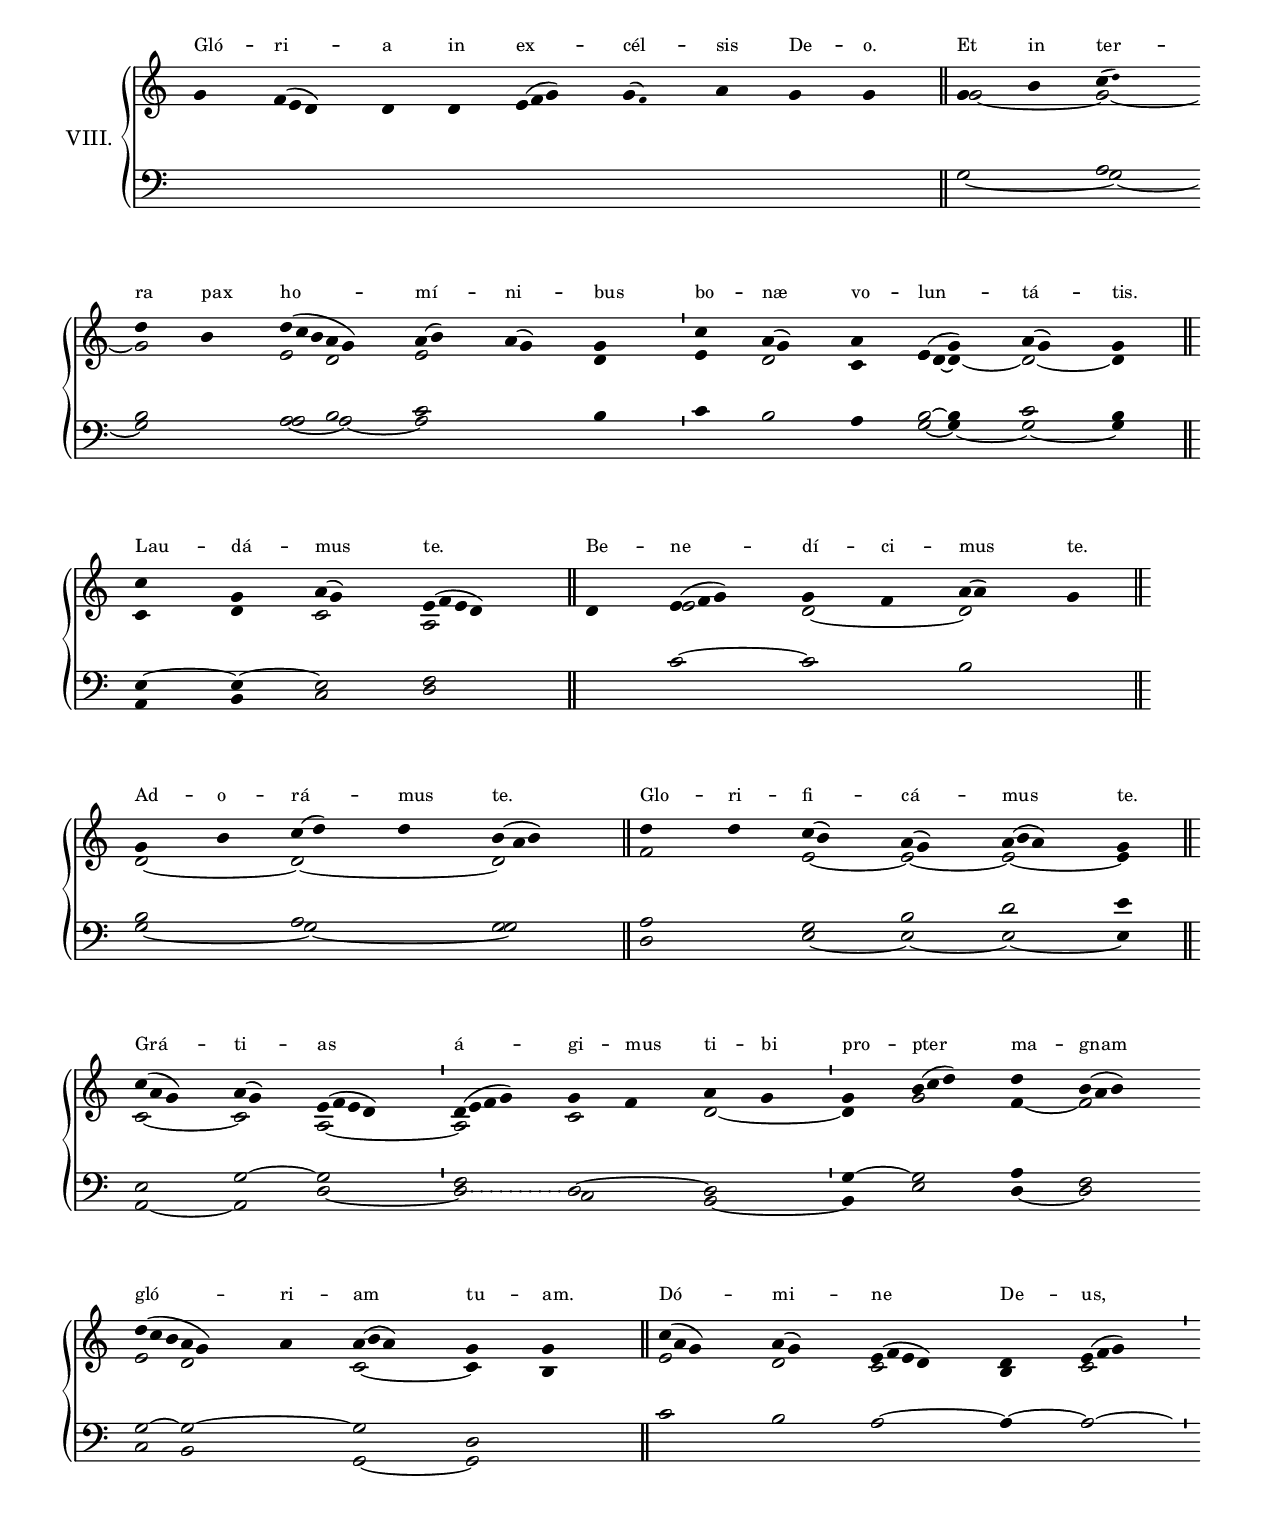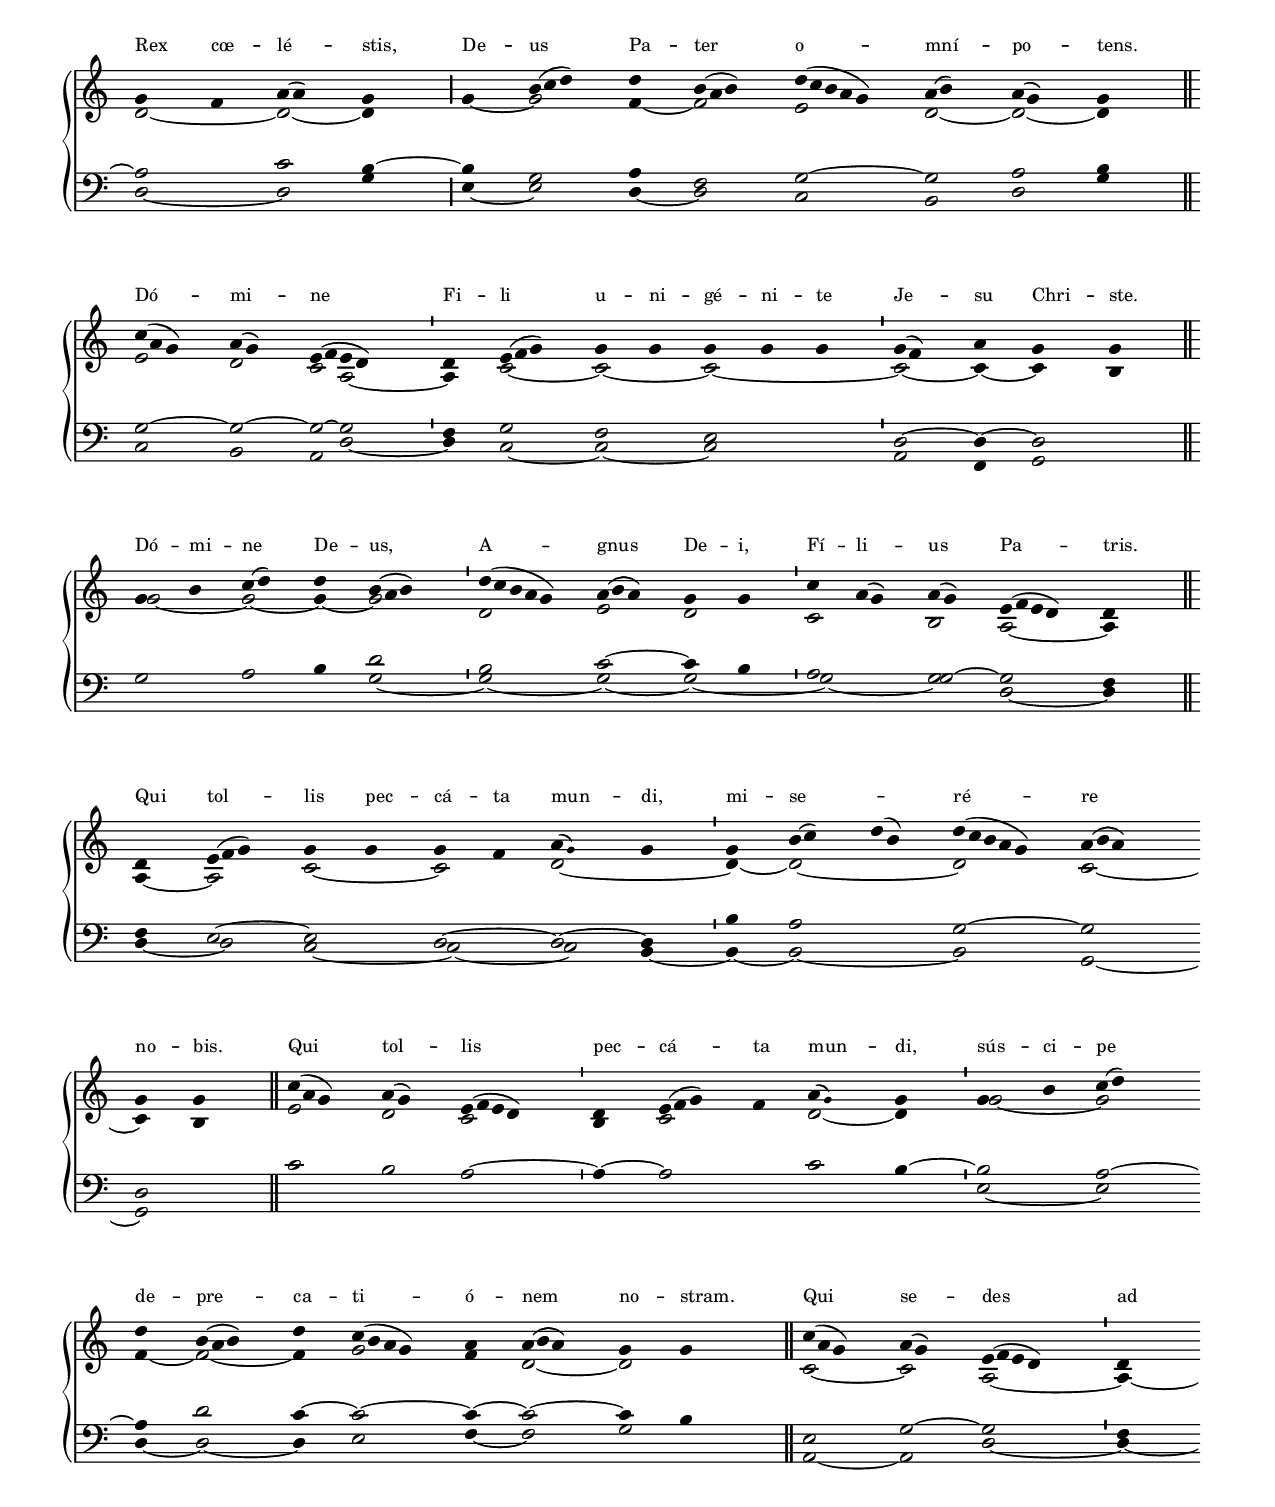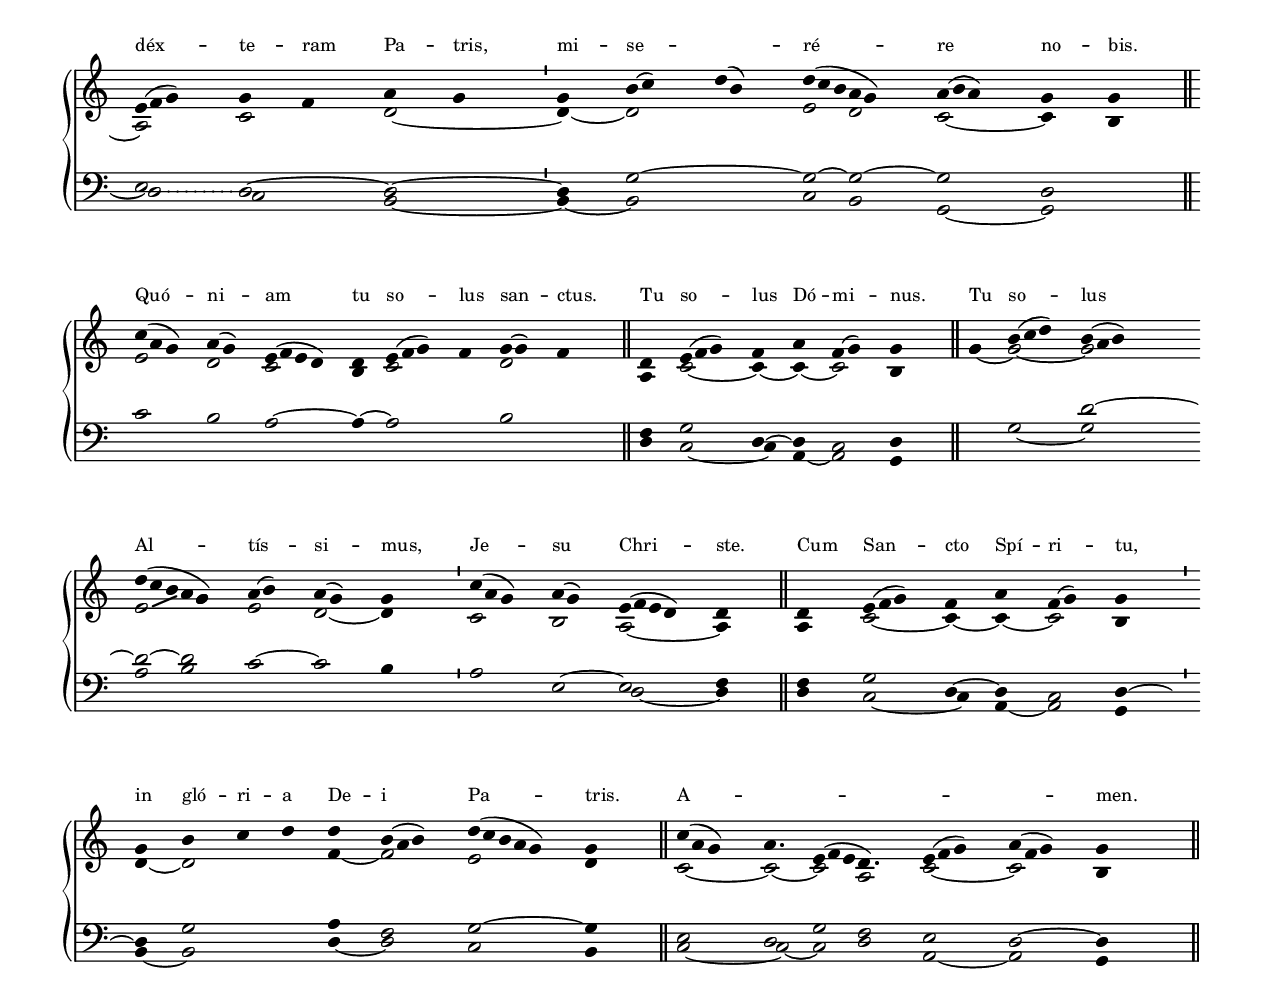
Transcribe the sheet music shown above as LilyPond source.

\version "2.18"
\include "gregorian.ly"
\include "noh2.ily"

%Page reference: page v.30
%(volume.page)

%Proofed 3/14

global = {
 \key g \mixolydian
 \cadenzaOn 
 \override Glissando #'thickness = #2.0
}

chantText = \lyricmode {
Gló -- ri -- a in ex -- cél -- sis De -- o. 
Et in ter -- ra pax ho -- mí -- ni -- bus bo -- næ vo -- lun -- tá -- tis. 
Lau -- dá -- mus te. 
Be -- ne -- dí -- ci -- mus te. 
Ad -- o -- rá -- mus te. 
Glo -- ri -- fi -- cá -- mus te. 
Grá -- ti -- as á -- gi -- mus ti -- bi pro -- pter ma -- gnam gló -- ri -- am tu -- am. 
Dó -- mi -- ne De -- us, Rex cœ -- lé -- stis, 
De -- us Pa -- ter o -- mní -- po -- tens. 
Dó -- mi -- ne Fi -- li u -- ni -- gé -- ni -- te Je -- su Chri -- ste. 
Dó -- mi -- ne De -- us, A -- gnus De -- i, Fí -- li -- us Pa -- tris. 
Qui tol -- lis pec -- cá -- ta mun -- di, mi -- se -- _ ré -- re no -- bis. 
Qui tol -- lis pec -- cá -- ta mun -- di, sús -- ci -- pe de -- pre -- ca -- ti -- ó -- nem no -- stram. 
Qui se -- des ad déx -- te -- ram Pa -- tris, mi -- se -- _ ré -- re no -- bis. 
Quó -- ni -- am tu so -- lus san -- ctus. 
Tu so -- lus Dó -- mi -- nus. 
Tu so -- lus Al -- tís -- si -- mus, Je -- su Chri -- ste. 
Cum San -- cto Spí -- ri -- tu, in gló -- ri -- a De -- i Pa -- tris. 
A -- _ _ _ _ men. }

chantMusic = {
\tieDown   g'4 f'4 ( e'4 d'4) d'4 d'4 e'4 ( f'4 g'4) g'4 ( \once \tweak #'font-size #-4 f' ) a'4 g'4 g'4 \finalis
 g'4 b'4 c''4 ( \once \tweak #'font-size #-4 d'' ) \forceBreak
 d''4 b'4 d''4 ( c''4 b'4 a'4 g'4) a'4 ( b'4) a'4 ( g'4) g'4 \divisioMinima
 c''4 a'4 ( g'4) a'4 e'4 ( d'4 g'4) a'4 ( g'4) g'4 \finalis
 \forceBreak
 c''4 g'4 a'4 ( g'4) e'4 ( f'4 e'4 d'4) \finalis
 d'4 e'4 ( f'4 g'4) g'4 f'4 a'4 ( a'4) g'4 \finalis
 \forceBreak
 g'4 b'4 c''4 ( d''4) d''4 b'4 ( a'4 b'4) \finalis
 d''4 d''4 c''4 ( b'4) a'4 ( g'4) a'4 ( b'4 a'4) g'4 \finalis
 \forceBreak
 c''4 ( a'4 g'4) a'4 ( g'4) e'4 ( f'4 e'4 d'4) \divisioMinima
 d'4 ( e'4 f'4 g'4) g'4 f'4 a'4 g'4 \divisioMinima
 g'4 b'4 ( c''4 d''4) d''4 b'4 ( a'4 b'4) \forceBreak
 d''4 ( c''4 b'4 a'4 g'4) a'4 a'4 ( b'4 a'4) g'4 g'4 \finalis
 c''4 ( a'4 g'4) a'4 ( g'4) e'4 ( f'4 e'4 d'4) d'4 e'4 ( f'4 g'4) \divisioMinima
 \forceBreak
 g'4 f'4 a'4 ( a'4) g'4 \divisioMaior
 g'4 b'4 ( c''4 d''4) d''4 b'4 ( a'4 b'4) d''4 ( c''4 b'4 a'4 g'4) a'4 ( b'4) a'4 ( g'4) g'4 \finalis
 \forceBreak
 c''4 ( a'4 g'4) a'4 ( g'4) e'4 ( f'4 e'4 d'4) \divisioMinima
 d'4 e'4 ( f'4 g'4) g'4 g'4 g'4 g'4 g'4 \divisioMinima
 g'4 ( f'4) a'4 g'4 g'4 \finalis
 \forceBreak
 g'4 b'4 c''4 ( d''4) d''4 b'4 ( a'4 b'4) \divisioMinima
 d''4 ( c''4 b'4 a'4 g'4) a'4 ( b'4 a'4) g'4 g'4 \divisioMinima
 c''4 a'4 ( g'4) a'4 ( g'4) e'4 ( f'4 e'4 d'4) d'4 \finalis
 \forceBreak
 d'4 e'4 ( f'4 g'4) g'4 g'4 g'4 f'4 a'4 ( \once \tweak #'font-size #-4 g' ) g'4 \divisioMinima
 g'4 b'4 ( c''4) d''4 ( b'4) d''4 ( c''4 b'4 a'4 g'4) a'4 ( b'4 a'4) \forceBreak
 g'4 g'4 \finalis
 c''4 ( a'4 g'4) a'4 ( g'4) e'4 ( f'4 e'4 d'4) \divisioMinima
 d'4 e'4 ( f'4 g'4) f'4 a'4 ( \once \tweak #'font-size #-4 g' ) g'4 \divisioMinima
 g'4 b'4 c''4 ( d''4) \forceBreak
 d''4 b'4 ( a'4 b'4) d''4 c''4 ( b'4 a'4 g'4) a'4 a'4 ( b'4 a'4) g'4 g'4 \finalis
 c''4 ( a'4 g'4) a'4 ( g'4) e'4 ( f'4 e'4 d'4) \divisioMinima
 d'4 \forceBreak
 e'4 ( f'4 g'4) g'4 f'4 a'4 g'4 \divisioMinima
 g'4 b'4 ( c''4) d''4 ( b'4) d''4 ( c''4 b'4 a'4 g'4) a'4 ( b'4 a'4) g'4 g'4 \finalis
 \forceBreak
 c''4 ( a'4 g'4) a'4 ( g'4)
 e'4 ( f'4 e'4 d'4) d'4 e'4 ( f'4 g'4) f'4 g'4 ( g'4) f'4 \finalis
 d'4 e'4 ( f'4 g'4) f'4 a'4 f'4 ( g'4) g'4 \finalis
 g'4 b'4 ( c''4 d''4) b'4 ( a'4 b'4) \forceBreak
 d''4 ( c''4 b'4 a'4 g'4) a'4 ( b'4) a'4 ( g'4) g'4 \divisioMinima
 c''4 ( a'4 g'4) a'4 ( g'4) e'4 ( f'4 e'4 d'4) d'4 \finalis
 d'4 e'4 ( f'4 g'4) f'4 a'4 f'4 ( g'4) g'4 \divisioMinima
 \forceBreak
 g'4 b'4 c''4 d''4 d''4 b'4 ( a'4 b'4) d''4 ( c''4 b'4 a'4 g'4) g'4 \finalis
 c''4 ( a'4 g'4) a'4. e'4 ( f'4 e'4 d'4.) e'4 ( f'4 g'4) a'4 ( f'4 g'4) g'4 \finalis

}

altoMusic = {
r2*14/2 \finalis
g'2 ~ g'2 ~ g'2 e'2*3/2 d'2 e'2*4/2 d'4 \divisioMinima
e'4 d'2 c'4 e'4 d'4 ~ d'4 ~ d'2 ~ d'4 \finalis
c'4 d'4 c'2 a2*4/2 \finalis
r4 e'2*3/2 d'2 ~ d'2*3/2 \finalis
d'2 ~ d'2*3/2 ~ d'2*3/2 \finalis
f'2 e'2 ~ e'2 ~ e'2*3/2 ~ e'4 \finalis
c'2*3/2 ~ c'2 a2*4/2 ~ \divisioMinima
a2*4/2 c'2 d'2 ~ \divisioMinima
d'4 g'2*3/2 f'4 ~ f'2*3/2 e'2*3/2 d'2*3/2 c'2*3/2 ~ c'4 b4 \finalis
e'2*3/2 d'2 c'2*4/2 b4 c'2*3/2 \divisioMinima
d'2 ~ d'2 ~ d'4 \divisioMaior
g'4 ~ g'2*3/2 f'4 ~ f'2*3/2 e'2*5/2 d'2 ~ d'2 ~ d'4 \finalis
e'2*3/2 d'2 c'2 a2 ~ \divisioMinima
a4 c'2*3/2 ~ c'2 ~ c'2*3/2 ~ \divisioMinima
c'2 ~ c'4 ~ c'4 b4 \finalis
g'2 ~ g'2 ~ g'4 ~ g'2*3/2 \divisioMinima
d'2*5/2 e'2*3/2 d'2 \divisioMinima
c'2*3/2 b2 a2*4/2 ~ a4 \finalis
a4 ~ a2*3/2 c'2 ~ c'2 d'2*3/2 ~ \divisioMinima
d'4 ~ d'2*4/2 ~ d'2*5/2 c'2*3/2 ~ c'4 b4 \finalis
e'2*3/2 d'2 c'2*4/2 \divisioMinima
b4 c'2*4/2 d'2 ~ d'4 \divisioMinima
g'2 ~ g'2 f'4 ~ f'2*3/2 ~ f'4 g'2*4/2 f'4 d'2*3/2 ~ d'2 \finalis
c'2*3/2 ~ c'2 a2*4/2 ~ \divisioMinima
a4 ~ a2*3/2 c'2 d'2 ~ \divisioMinima
d'4 ~ d'2*4/2 e'2*3/2 d'2 c'2*3/2 ~ c'4 b4 \finalis
e'2*3/2 d'2 c'2*4/2 b4 c'2*4/2 d'2*3/2 \finalis
a4 c'2*3/2 ~ c'4 ~ c'4 ~ c'2 b4 \finalis
g'4 ~ g'2*3/2 ~ g'2*3/2 e'2*3/2 -\tweak Glissando.Y-offset #-0.8 \glissando a'4 g'4 e'2 d'2 ~ d'4 \divisioMinima
c'2*3/2 b2 a2*4/2 ~ a4 \finalis
a4 c'2*3/2 ~ c'4 ~ c'4 ~ c'2 b4 \divisioMinima
d'4 ~ d'2*3/2 f'4 ~ f'2*3/2 e'2*5/2 d'4 \finalis
c'2*3/2 ~ c'2*3/4 ~ c'2*3/2 a2*3/4 c'2*3/2 ~ c'2*3/2 b4 \finalis
}

tenorMusic = {
r2*14/2 \finalis
r2 a2 b2 \shiftRight a2*3/2 b2 c'2*4/2 b4 \divisioMinima
c'4 b2 a4 b2 ~ b4 c'2 b4 \finalis
e4 ~ e4 ~ e2 f2*4/2 \finalis
r4 c'2*3/2 ~ c'2 b2*3/2 \finalis
b2 a2*3/2 g2*3/2 \finalis
a2 g2 b2 d'2*3/2 e'4 \finalis
e2*3/2 g2 ~ g2*4/2 \divisioMinima
f2*4/2 d2 ~ d2 \divisioMinima
g4 ~ g2*3/2 a4 f2*3/2 g2*3/2 ~ g2*3/2 ~ g2*3/2 d2 \finalis
c'2*3/2 b2 a2*4/2 ~ a4 ~ a2*3/2 ~ \divisioMinima
a2 c'2 b4 ~ \divisioMaior
b4 g2*3/2 a4 f2*3/2 g2*5/2 ~ g2 a2 b4 \finalis
g2*3/2 ~ g2 ~ g2 ~ g2 \divisioMinima
f4 g2*3/2 f2 e2*3/2 \divisioMinima
d2 ~ d4 ~ d2 \finalis
g2 a2 b4 d'2*3/2 \divisioMinima
b2*5/2 c'2*3/2 ~ c'4 b4 \divisioMinima
a2*3/2 \shiftRight g2 ~ g2*4/2 f4 \finalis
f4 e2*3/2 ~ e2 d2 ~ d2 ~ d4 \divisioMinima
b4 a2*4/2 g2*5/2 ~ g2*3/2 d2 \finalis
c'2*3/2 b2 a2*4/2 ~ \divisioMinima
a4 ~ a2*4/2 c'2 b4 ~ \divisioMinima
b2 a2 ~ a4 d'2*3/2 c'4 ~ c'2*4/2 ~ c'4 ~ c'2*3/2 ~ c'4 b4 \finalis
e2*3/2 g2 ~ g2*4/2 \divisioMinima
f4 e2*3/2 d2 ~ d2 ~ \divisioMinima
d4 g2*4/2 ~ g2*3/2 ~ g2 ~ g2*3/2 d2 \finalis
c'2*3/2 b2 a2*4/2 ~ a4 ~ a2*4/2 b2*3/2 \finalis
f4 g2*3/2 d4 ~ d4 c2 d4 \finalis
r2*4/2 d'2*3/2 ~ d'2*3/2 ~ d'2 c'2 ~ c'2 b4 \divisioMinima
a2*3/2 e2 ~ e2*4/2 f4 \finalis
f4 g2*3/2 d4 ~ d4 c2 d4 ~ \divisioMinima
d4 g2*3/2 a4 f2*3/2 g2*5/2 ~ g4 \finalis
e2*3/2 d2*3/4 g2*3/2 f2*3/4 e2*3/2 d2*3/2 ~ d4 \finalis
}

bassMusic = {
r2*14/2 \finalis
g2 ~ g2 ~ g2 a2*3/2 ~ a2 ~ a2*4/2 r4 \divisioMinima
r2*4/2 g2 ~ g4 ~ g2 ~ g4 \finalis
a,4 b,4 c2 d2*4/2 \finalis
r4 r2*8/2 \finalis
g2 ~ g2*3/2 ~ \shiftRight g2*3/2 \finalis
d2 e2 ~ e2 ~ e2*3/2 ~ e4 \finalis
a,2*3/2 ~ a,2 d2*4/2 ~ \divisioMinima
d2*4/2 c2 b,2 ~ \divisioMinima
b,4 e2*3/2 d4 ~ d2*3/2 c2*3/2 b,2*3/2 g,2*3/2 ~ g,2 \finalis
r2*13/2 \divisioMinima
d2 ~ d2 g4 \divisioMaior
e4 ~ e2*3/2 d4 ~ d2*3/2 c2*5/2 b,2 d2 g4 \finalis
c2*3/2 b,2 a,2 d2 ~ \divisioMinima
d4 c2*3/2 ~ c2 ~ c2*3/2 \divisioMinima
a,2 f,4 g,2 \finalis
r2*5/2 g2*3/2 ~ \divisioMinima
g2*5/2 ~ g2*3/2 ~ g2 ~ \divisioMinima
g2*3/2 ~ g2 d2*4/2 ~ d4 \finalis
d4 ~ d2*3/2 c2 ~ c2 ~ c2 b,4 ~ \divisioMinima
b,4 ~ b,2*4/2 ~ b,2*5/2 g,2*3/2 ~ g,2 \finalis
r2*9/2 \divisioMinima
r2*8/2 \divisioMinima
e2 ~ e2 d4 ~ d2*3/2 ~ d4 e2*4/2 f4 ~ f2*3/2 g2 \finalis
a,2*3/2 ~ a,2 d2*4/2 ~ \divisioMinima
d4 ~ d2*3/2 c2 b,2 ~ \divisioMinima
b,4 ~ b,2*4/2 c2*3/2 b,2 g,2*3/2 ~ g,2 \finalis
r2*17/2 \finalis
d4 c2*3/2 ~ c4 a,4 ~ a,2 g,4 \finalis
r4 g2*3/2 ~ g2*3/2 a2*3/2 b2 r2*5/2 \divisioMinima
r2*5/2 d2*4/2 ~ d4 \finalis
d4 c2*3/2 ~ c4 a,4 ~ a,2 g,4 \divisioMinima
b,4 ~ b,2*3/2 d4 ~ d2*3/2 c2*5/2 b,4 \finalis
c2*3/2 ~ c2*3/4 ~ c2*3/2 d2*3/4 a,2*3/2 ~ a,2*3/2 g,4 \finalis
}

voiceLines = {
\voiceLineStyle


s2*84/2
\allowVoiceLineBreak
\offsetVoiceLineY
\voiceLine "down" "down" d2*4/2 d2*1/2


s2*181/2
\allowVoiceLineBreak
\offsetVoiceLineY
\voiceLine "down" "down" d2*3/2 d2*1/2


}

\score{
  <<
    \new Lyrics
    \new GrandStaff <<
      \set GrandStaff.autoBeaming = ##f
      \set GrandStaff.instrumentName = \markup \center-column {
        "VIII."
      }
      \new Staff = up <<
        \new Voice = "chant" {
          \voiceOne \global \chantMusic
        }
        \new Voice {
          \voiceTwo \global \altoMusic
        }
      >>

      \new Staff = down <<
        \clef bass
        \new Voice {
          \voiceOne \global \tenorMusic
        }
        \new Voice {
          \voiceTwo \global \bassMusic
        }
	\new Voice {
        \voiceThree \global \voiceLines
        }
      >>
    >>
    \context Lyrics {
      \lyricsto chant {
      \chantText
    }
    }
  >>
}
